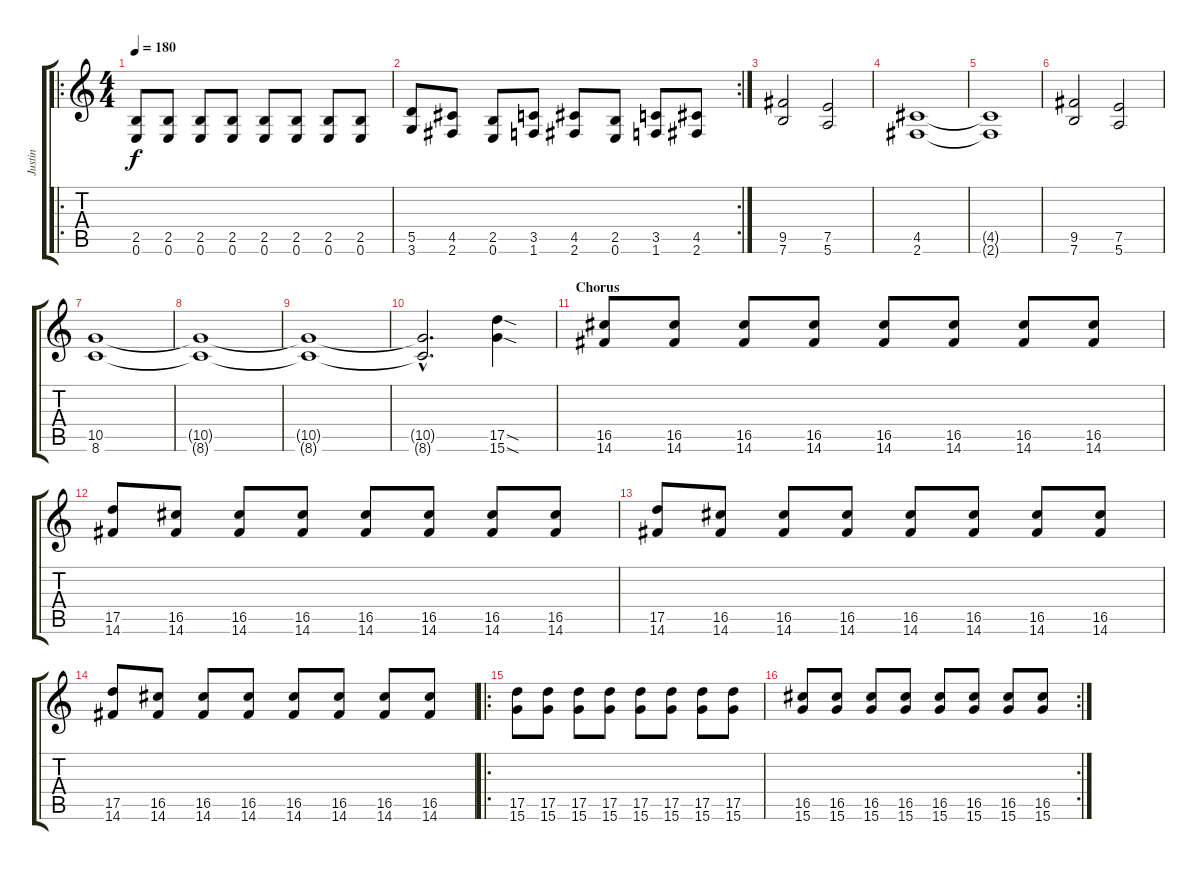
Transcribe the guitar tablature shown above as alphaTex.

\track ("Justin" "Justin") {instrument overdrivenguitar}
\staff {score tabs}
\tuning (E4 B3 G3 D3 A2 E2) {hide}
\ro
\ts (4 4)
\tempo 180
\clef g2
\ks c
(2.5 0.6).8{dy f} (2.5 0.6).8 (2.5 0.6).8 (2.5 0.6).8 (2.5 0.6).8 (2.5 0.6).8 (2.5 0.6).8 (2.5 0.6).8 |
\rc 2
(5.5 3.6).8 (4.5 2.6).8 (2.5 0.6).8 (3.5 1.6).8 (4.5 2.6).8 (2.5 0.6).8 (3.5 1.6).8 (4.5 2.6).8 |
(9.5 7.6).2 (7.5 5.6).2 |
(4.5 2.6).1 |
(4.5{t} 2.6{t}).1 |
(9.5 7.6).2 (7.5 5.6).2 |
(10.5 8.6).1 |
(10.5{t} 8.6{t}).1 |
(10.5{t} 8.6{t}).1 |
(10.5{hac t} 8.6{hac t}).2{d} (17.5{sod} 15.6{sod}).4 |
\section ("" "Chorus")
(16.5 14.6).8 (16.5 14.6).8 (16.5 14.6).8 (16.5 14.6).8 (16.5 14.6).8 (16.5 14.6).8 (16.5 14.6).8 (16.5 14.6).8 |
(17.5 14.6).8 (16.5 14.6).8 (16.5 14.6).8 (16.5 14.6).8 (16.5 14.6).8 (16.5 14.6).8 (16.5 14.6).8 (16.5 14.6).8 |
(17.5 14.6).8 (16.5 14.6).8 (16.5 14.6).8 (16.5 14.6).8 (16.5 14.6).8 (16.5 14.6).8 (16.5 14.6).8 (16.5 14.6).8 |
(17.5 14.6).8 (16.5 14.6).8 (16.5 14.6).8 (16.5 14.6).8 (16.5 14.6).8 (16.5 14.6).8 (16.5 14.6).8 (16.5 14.6).8 |
\ro
(17.5 15.6).8 (17.5 15.6).8 (17.5 15.6).8 (17.5 15.6).8 (17.5 15.6).8 (17.5 15.6).8 (17.5 15.6).8 (17.5 15.6).8 |
\rc 2
(16.5 15.6).8 (16.5 15.6).8 (16.5 15.6).8 (16.5 15.6).8 (16.5 15.6).8 (16.5 15.6).8 (16.5 15.6).8 (16.5 15.6).8
